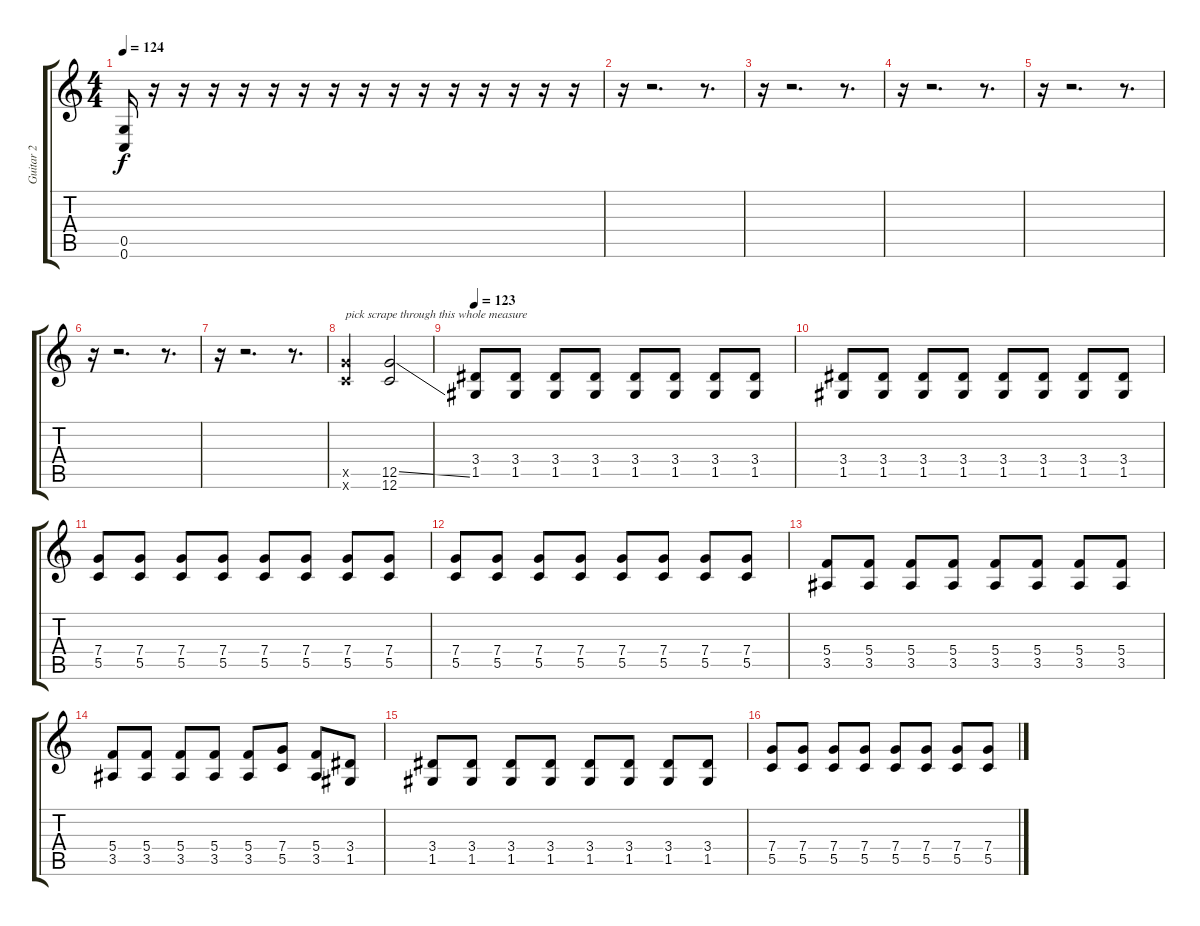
\track ("Guitar 2" "Guitar 2") {instrument distortionguitar}
\staff {score tabs}
\tuning (D4 A3 F3 C3 G2 C2) {hide}
\ts (4 4)
\tempo 124
\clef g2
\ks c
(0.5 0.6).16{dy f} r.16 r.16 r.16 r.16 r.16 r.16 r.16 r.16 r.16 r.16 r.16 r.16 r.16 r.16 r.16 |
r.16 r.2{d} r.8{d} |
r.16 r.2{d} r.8{d} |
r.16 r.2{d} r.8{d} |
r.16 r.2{d} r.8{d} |
r.16 r.2{d} r.8{d} |
r.16 r.2{d} r.8{d} |
(12.5{x} 12.6{x}).2{txt "pick scrape through this whole measure"} (12.5{ss} 12.6).2 |
\tempo 123
(3.4 1.5).8 (3.4 1.5).8 (3.4 1.5).8 (3.4 1.5).8 (3.4 1.5).8 (3.4 1.5).8 (3.4 1.5).8 (3.4 1.5).8 |
(3.4 1.5).8 (3.4 1.5).8 (3.4 1.5).8 (3.4 1.5).8 (3.4 1.5).8 (3.4 1.5).8 (3.4 1.5).8 (3.4 1.5).8 |
(7.4 5.5).8 (7.4 5.5).8 (7.4 5.5).8 (7.4 5.5).8 (7.4 5.5).8 (7.4 5.5).8 (7.4 5.5).8 (7.4 5.5).8 |
(7.4 5.5).8 (7.4 5.5).8 (7.4 5.5).8 (7.4 5.5).8 (7.4 5.5).8 (7.4 5.5).8 (7.4 5.5).8 (7.4 5.5).8 |
(5.4 3.5).8 (5.4 3.5).8 (5.4 3.5).8 (5.4 3.5).8 (5.4 3.5).8 (5.4 3.5).8 (5.4 3.5).8 (5.4 3.5).8 |
(5.4 3.5).8 (5.4 3.5).8 (5.4 3.5).8 (5.4 3.5).8 (5.4 3.5).8 (7.4 5.5).8 (5.4 3.5).8 (3.4 1.5).8 |
(3.4 1.5).8 (3.4 1.5).8 (3.4 1.5).8 (3.4 1.5).8 (3.4 1.5).8 (3.4 1.5).8 (3.4 1.5).8 (3.4 1.5).8 |
(7.4 5.5).8 (7.4 5.5).8 (7.4 5.5).8 (7.4 5.5).8 (7.4 5.5).8 (7.4 5.5).8 (7.4 5.5).8 (7.4 5.5).8
